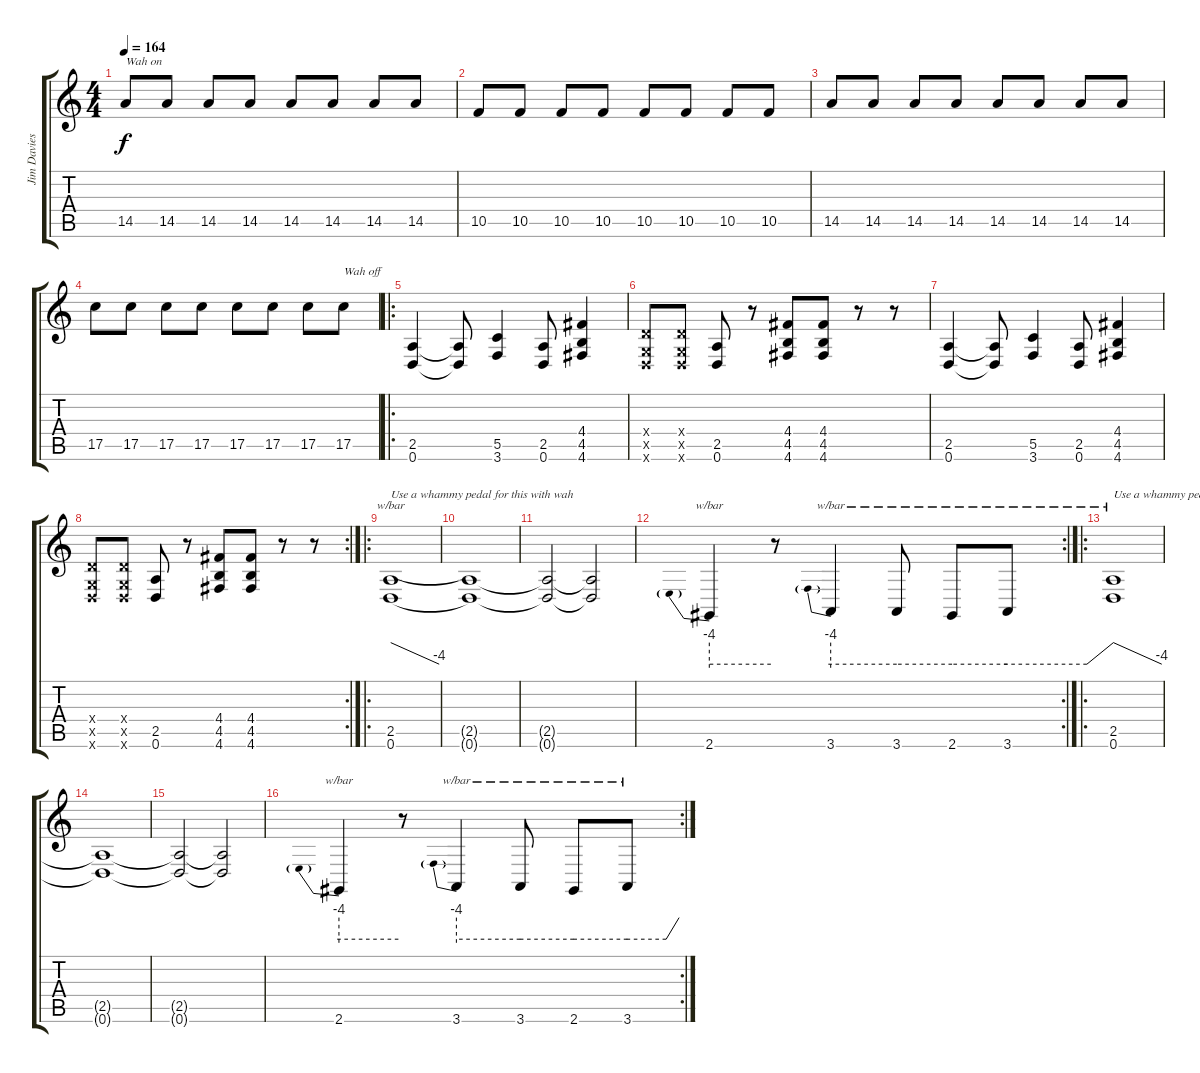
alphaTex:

\track ("Jim Davies" "Jim Davies") {instrument distortionguitar}
\staff {score tabs}
\tuning (E4 B3 G3 D3 G2 D2) {hide}
\ts (4 4)
\tempo 164
\clef g2
\ks c
14.5.8{txt "Wah on" dy f} 14.5.8 14.5.8 14.5.8 14.5.8 14.5.8 14.5.8 14.5.8 |
10.5.8 10.5.8 10.5.8 10.5.8 10.5.8 10.5.8 10.5.8 10.5.8 |
14.5.8 14.5.8 14.5.8 14.5.8 14.5.8 14.5.8 14.5.8 14.5.8 |
17.5.8 17.5.8 17.5.8 17.5.8 17.5.8 17.5.8 17.5.8 17.5.8{txt "Wah off"} |
\ro
(2.5 0.6).4 (2.5{t} 0.6{t}).8 (5.5 3.6).4 (2.5 0.6).8 (4.4 4.5 4.6).4 |
(0.4{x} 0.5{x} 0.6{x}).8 (0.4{x} 0.5{x} 0.6{x}).8 (2.5 0.6).8 r.8 (4.4 4.5 4.6).8 (4.4 4.5 4.6).8 r.8 r.8 |
(2.5 0.6).4 (2.5{t} 0.6{t}).8 (5.5 3.6).4 (2.5 0.6).8 (4.4 4.5 4.6).4 |
\rc 2
(0.4{x} 0.5{x} 0.6{x}).8 (0.4{x} 0.5{x} 0.6{x}).8 (2.5 0.6).8 r.8 (4.4 4.5 4.6).8 (4.4 4.5 4.6).8 r.8 r.8 |
\ro
(2.5 0.6).1{tbe (dive default 0 0 60 -16) txt "Use a whammy pedal for this with wah"} |
(2.5{t} 0.6{t}).1 |
(2.5{t} 0.6{t}).2 (2.5{t} 0.6{t}).2 |
\rc 2
2.6.4{tbe (predive default 0 -16 60 -16)} r.8 3.6.4{tbe (predive default 0 -16 60 -16)} 3.6.8{tbe (hold default 0 -16 60 -16)} 2.6.8{tbe (hold default 0 -16 60 -16)} 3.6.8{tbe (custom default 0 -16 45 -16 60 0)} |
\ro
(2.5 0.6).1{tbe (dive default 0 0 60 -16) txt "Use a whammy pedal for this with wah"} |
(2.5{t} 0.6{t}).1 |
(2.5{t} 0.6{t}).2 (2.5{t} 0.6{t}).2 |
\rc 2
2.6.4{tbe (predive default 0 -16 60 -16)} r.8 3.6.4{tbe (predive default 0 -16 60 -16)} 3.6.8{tbe (hold default 0 -16 60 -16)} 2.6.8{tbe (hold default 0 -16 60 -16)} 3.6.8{tbe (custom default 0 -16 45 -16 60 0)}
